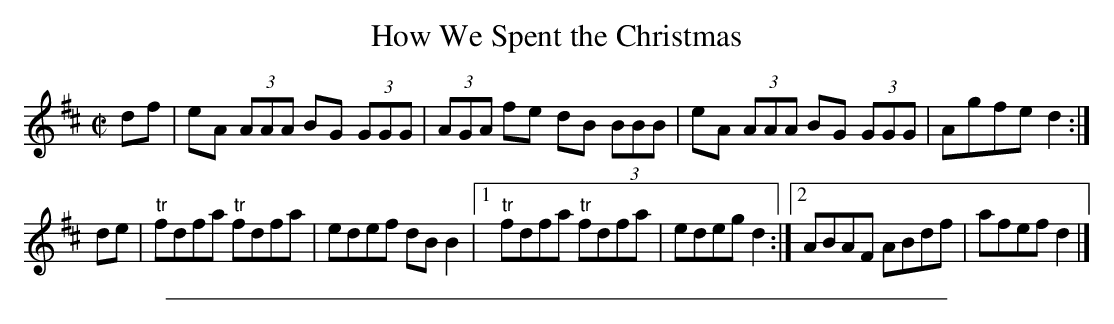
X:1
T: How We Spent the Christmas
M:C|
K:D
df | eA (3AAA BG (3GGG | (3AGA fe dB (3BBB | eA (3AAA BG (3GGG | Agfe d2 :|
de | "tr"fdfa "tr"fdfa | edef dB B2 |1 "tr"fdfa "tr"fdfa | edeg d2 :|2 ABAF ABdf | afef d2 |]
